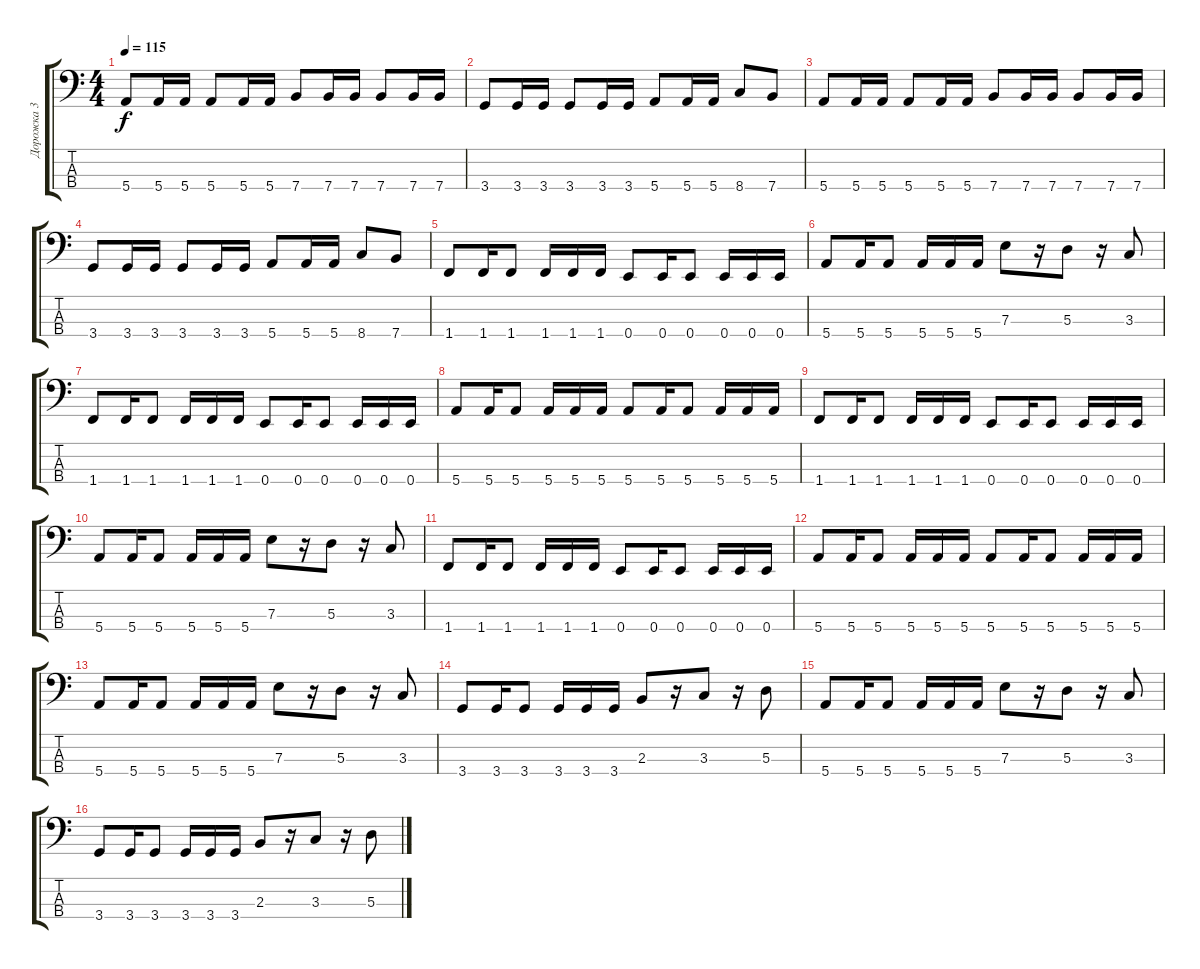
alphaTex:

\track ("Дорожка 3" "Дорожка 3") {instrument electricbassfinger}
\staff {score tabs}
\tuning (G2 D2 A1 E1) {hide}
\ts (4 4)
\tempo 115
\clef f4
\ks c
5.4.8{dy f} 5.4.16 5.4.16 5.4.8 5.4.16 5.4.16 7.4.8 7.4.16 7.4.16 7.4.8 7.4.16 7.4.16 |
3.4.8 3.4.16 3.4.16 3.4.8 3.4.16 3.4.16 5.4.8 5.4.16 5.4.16 8.4.8 7.4.8 |
5.4.8 5.4.16 5.4.16 5.4.8 5.4.16 5.4.16 7.4.8 7.4.16 7.4.16 7.4.8 7.4.16 7.4.16 |
3.4.8 3.4.16 3.4.16 3.4.8 3.4.16 3.4.16 5.4.8 5.4.16 5.4.16 8.4.8 7.4.8 |
1.4.8 1.4.16 1.4.8 1.4.16 1.4.16 1.4.16 0.4.8 0.4.16 0.4.8 0.4.16 0.4.16 0.4.16 |
5.4.8 5.4.16 5.4.8 5.4.16 5.4.16 5.4.16 7.3.8 r.16 5.3.8 r.16 3.3.8 |
1.4.8 1.4.16 1.4.8 1.4.16 1.4.16 1.4.16 0.4.8 0.4.16 0.4.8 0.4.16 0.4.16 0.4.16 |
5.4.8 5.4.16 5.4.8 5.4.16 5.4.16 5.4.16 5.4.8 5.4.16 5.4.8 5.4.16 5.4.16 5.4.16 |
1.4.8 1.4.16 1.4.8 1.4.16 1.4.16 1.4.16 0.4.8 0.4.16 0.4.8 0.4.16 0.4.16 0.4.16 |
5.4.8 5.4.16 5.4.8 5.4.16 5.4.16 5.4.16 7.3.8 r.16 5.3.8 r.16 3.3.8 |
1.4.8 1.4.16 1.4.8 1.4.16 1.4.16 1.4.16 0.4.8 0.4.16 0.4.8 0.4.16 0.4.16 0.4.16 |
5.4.8 5.4.16 5.4.8 5.4.16 5.4.16 5.4.16 5.4.8 5.4.16 5.4.8 5.4.16 5.4.16 5.4.16 |
5.4.8 5.4.16 5.4.8 5.4.16 5.4.16 5.4.16 7.3.8 r.16 5.3.8 r.16 3.3.8 |
3.4.8 3.4.16 3.4.8 3.4.16 3.4.16 3.4.16 2.3.8 r.16 3.3.8 r.16 5.3.8 |
5.4.8 5.4.16 5.4.8 5.4.16 5.4.16 5.4.16 7.3.8 r.16 5.3.8 r.16 3.3.8 |
3.4.8 3.4.16 3.4.8 3.4.16 3.4.16 3.4.16 2.3.8 r.16 3.3.8 r.16 5.3.8
